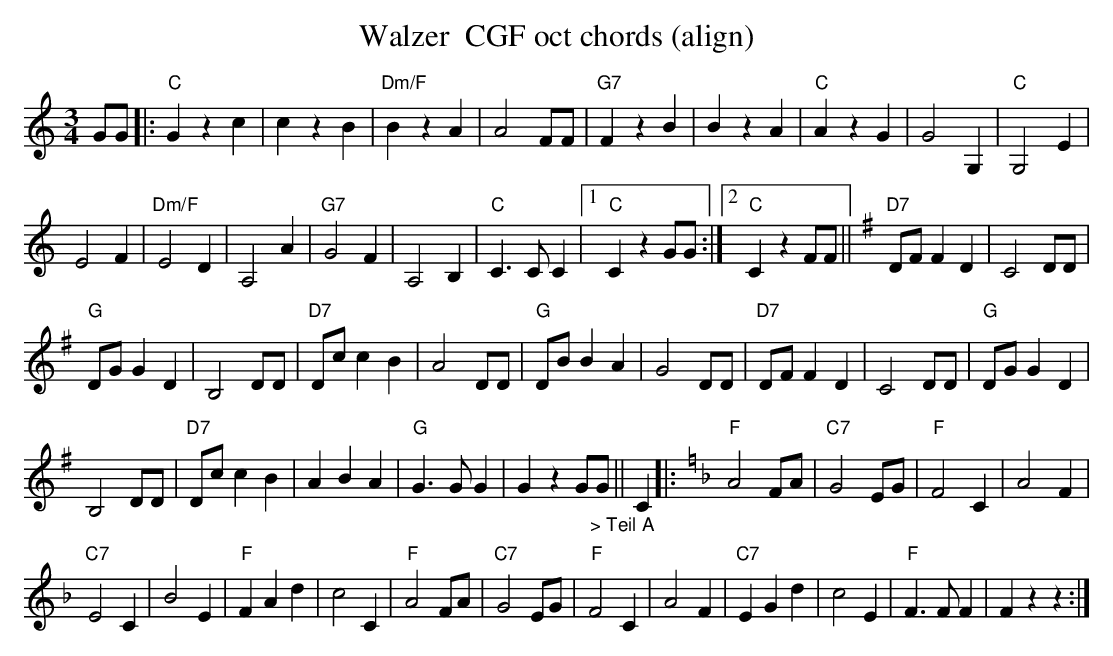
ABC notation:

X:1
T:Walzer  CGF oct chords (align)
M:3/4
L:1/4
K:Cmaj%%MIDI gchordon
G/2G/2 |: "C"Gzc | czB | "Dm/F"BzA | A2F/2F/2 | "G7"FzB | BzA | "C"AzG | \
G2G, | "C"G,2E |
E2F | "Dm/F"E2D | A,2A | "G7"G2F | A,2B, | "C"C>CC |1 \
"C"CzG/2G/2 :|2 "C"CzF/2F/2 || [K:Gmaj] "D7"D/2F/2FD | C2D/2D/2 |
"G"D/2G/2GD | B,2D/2D/2 | "D7"D/2c/2cB | A2D/2D/2 | \
"G"D/2B/2BA | G2D/2D/2 | "D7"D/2F/2FD | C2D/2D/2 | "G"D/2G/2GD |
B,2D/2D/2 | "D7"D/2c/2cB | ABA | \
"G"G>GG | GzG/2"_> Teil A"G/2 || C |: [K:Fmaj] "F"A2F/2A/2 | "C7"G2E/2G/2 | "F"F2C | A2F |
"C7"E2C | B2E | "F"FAd | \
c2C | "F"A2F/2A/2 | "C7"G2E/2G/2 | "F"F2C | A2F | "C7"EGd | c2E | "F"F>FF | Fzz :|
